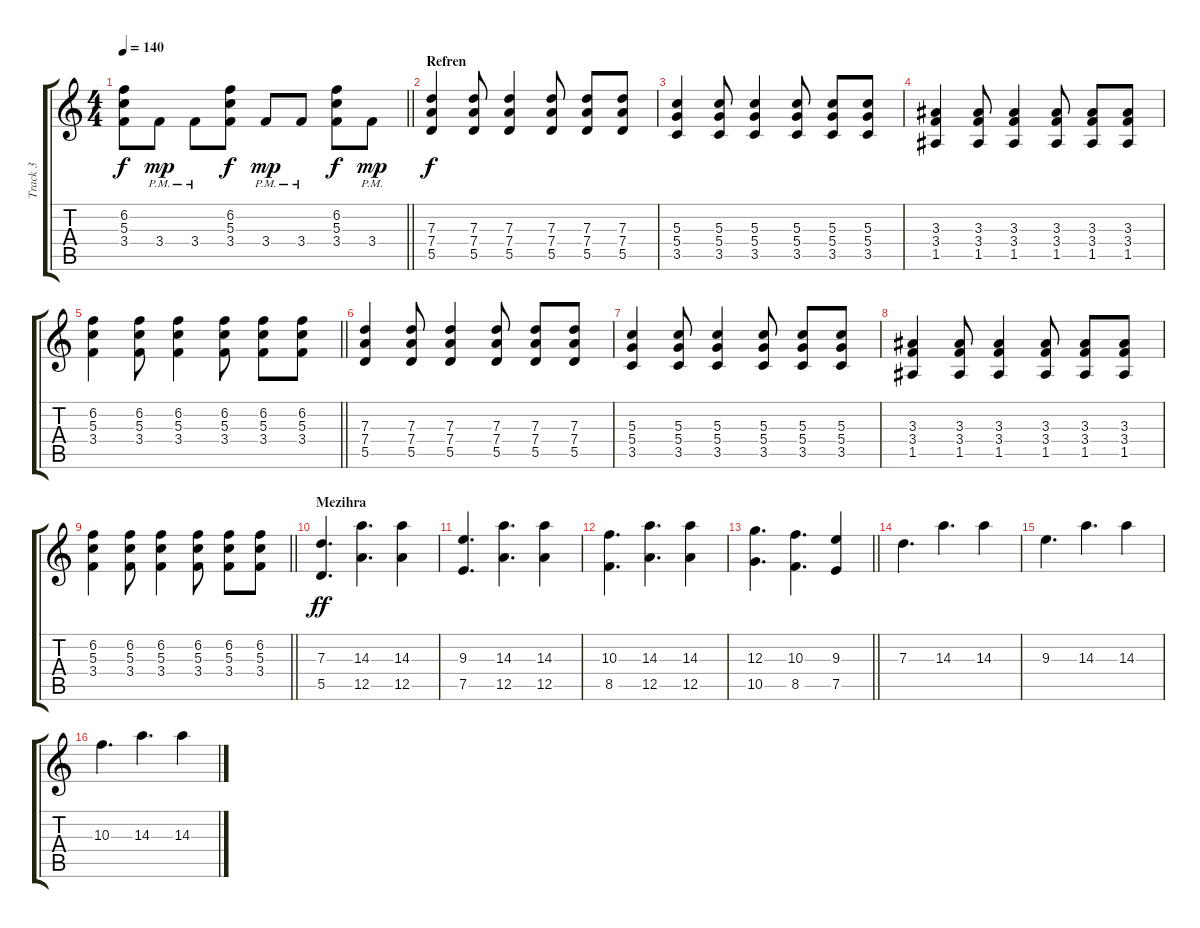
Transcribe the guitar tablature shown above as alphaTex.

\track ("Track 3" "Track 3") {instrument distortionguitar}
\staff {score tabs}
\tuning (E4 B3 G3 D3 A2 E2) {hide}
\ts (4 4)
\tempo 140
\clef g2
\barLineRight lightlight
\ks c
(6.2 5.3 3.4).8{dy f} 3.4{pm}.8{dy mp} 3.4{pm}.8 (6.2 5.3 3.4).8{dy f} 3.4{pm}.8{dy mp} 3.4{pm}.8 (6.2 5.3 3.4).8{dy f} 3.4{pm}.8{dy mp} |
\section ("" "Refren")
(7.3 7.4 5.5).4{dy f} (7.3 7.4 5.5).8 (7.3 7.4 5.5).4 (7.3 7.4 5.5).8 (7.3 7.4 5.5).8 (7.3 7.4 5.5).8 |
(5.3 5.4 3.5).4 (5.3 5.4 3.5).8 (5.3 5.4 3.5).4 (5.3 5.4 3.5).8 (5.3 5.4 3.5).8 (5.3 5.4 3.5).8 |
(3.3 3.4 1.5).4 (3.3 3.4 1.5).8 (3.3 3.4 1.5).4 (3.3 3.4 1.5).8 (3.3 3.4 1.5).8 (3.3 3.4 1.5).8 |
\barLineRight lightlight
(6.2 5.3 3.4).4 (6.2 5.3 3.4).8 (6.2 5.3 3.4).4 (6.2 5.3 3.4).8 (6.2 5.3 3.4).8 (6.2 5.3 3.4).8 |
(7.3 7.4 5.5).4 (7.3 7.4 5.5).8 (7.3 7.4 5.5).4 (7.3 7.4 5.5).8 (7.3 7.4 5.5).8 (7.3 7.4 5.5).8 |
(5.3 5.4 3.5).4 (5.3 5.4 3.5).8 (5.3 5.4 3.5).4 (5.3 5.4 3.5).8 (5.3 5.4 3.5).8 (5.3 5.4 3.5).8 |
(3.3 3.4 1.5).4 (3.3 3.4 1.5).8 (3.3 3.4 1.5).4 (3.3 3.4 1.5).8 (3.3 3.4 1.5).8 (3.3 3.4 1.5).8 |
\barLineRight lightlight
(6.2 5.3 3.4).4 (6.2 5.3 3.4).8 (6.2 5.3 3.4).4 (6.2 5.3 3.4).8 (6.2 5.3 3.4).8 (6.2 5.3 3.4).8 |
\section ("" "Mezihra")
(7.3 5.5).4{d dy ff} (14.3 12.5).4{d} (14.3 12.5).4 |
(9.3 7.5).4{d} (14.3 12.5).4{d} (14.3 12.5).4 |
(10.3 8.5).4{d} (14.3 12.5).4{d} (14.3 12.5).4 |
\barLineRight lightlight
(12.3 10.5).4{d} (10.3 8.5).4{d} (9.3 7.5).4 |
7.3.4{d} 14.3.4{d} 14.3.4 |
9.3.4{d} 14.3.4{d} 14.3.4 |
10.3.4{d} 14.3.4{d} 14.3.4
